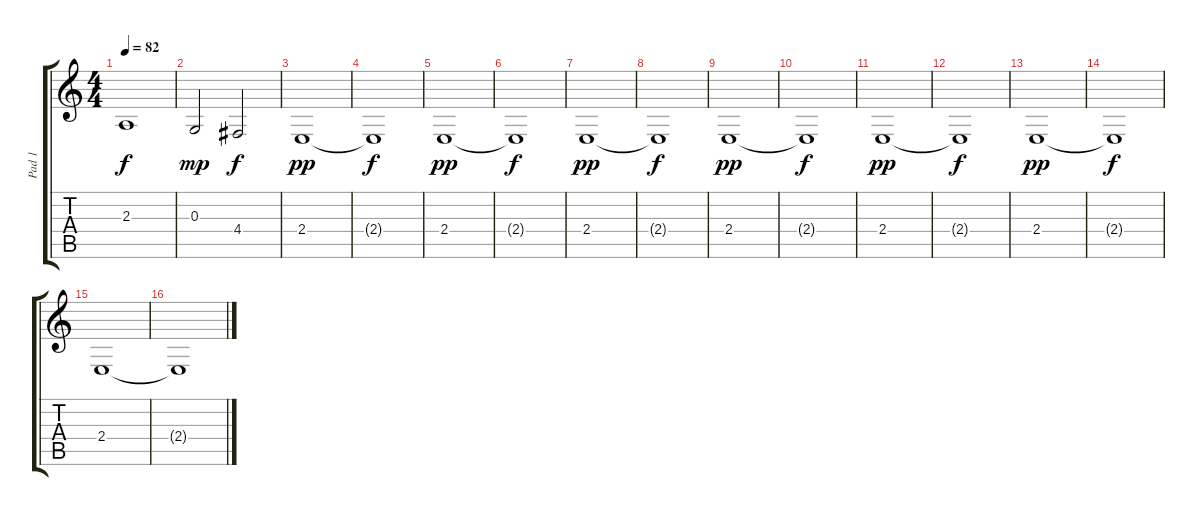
\track ("Pad 1" "Pad 1") {instrument fx2soundtrack}
\staff {score tabs}
\tuning (E4 B3 G3 D3 A2 E2) {hide}
\ts (4 4)
\tempo 82
\clef g2
\ks c
2.3.1{dy f} |
0.3.2{dy mp} 4.4.2{dy f} |
2.4.1{dy pp} |
2.4{t}.1{dy f} |
2.4.1{dy pp} |
2.4{t}.1{dy f} |
2.4.1{dy pp} |
2.4{t}.1{dy f} |
2.4.1{dy pp} |
2.4{t}.1{dy f} |
2.4.1{dy pp} |
2.4{t}.1{dy f} |
2.4.1{dy pp} |
2.4{t}.1{dy f} |
2.4.1 |
2.4{t}.1
